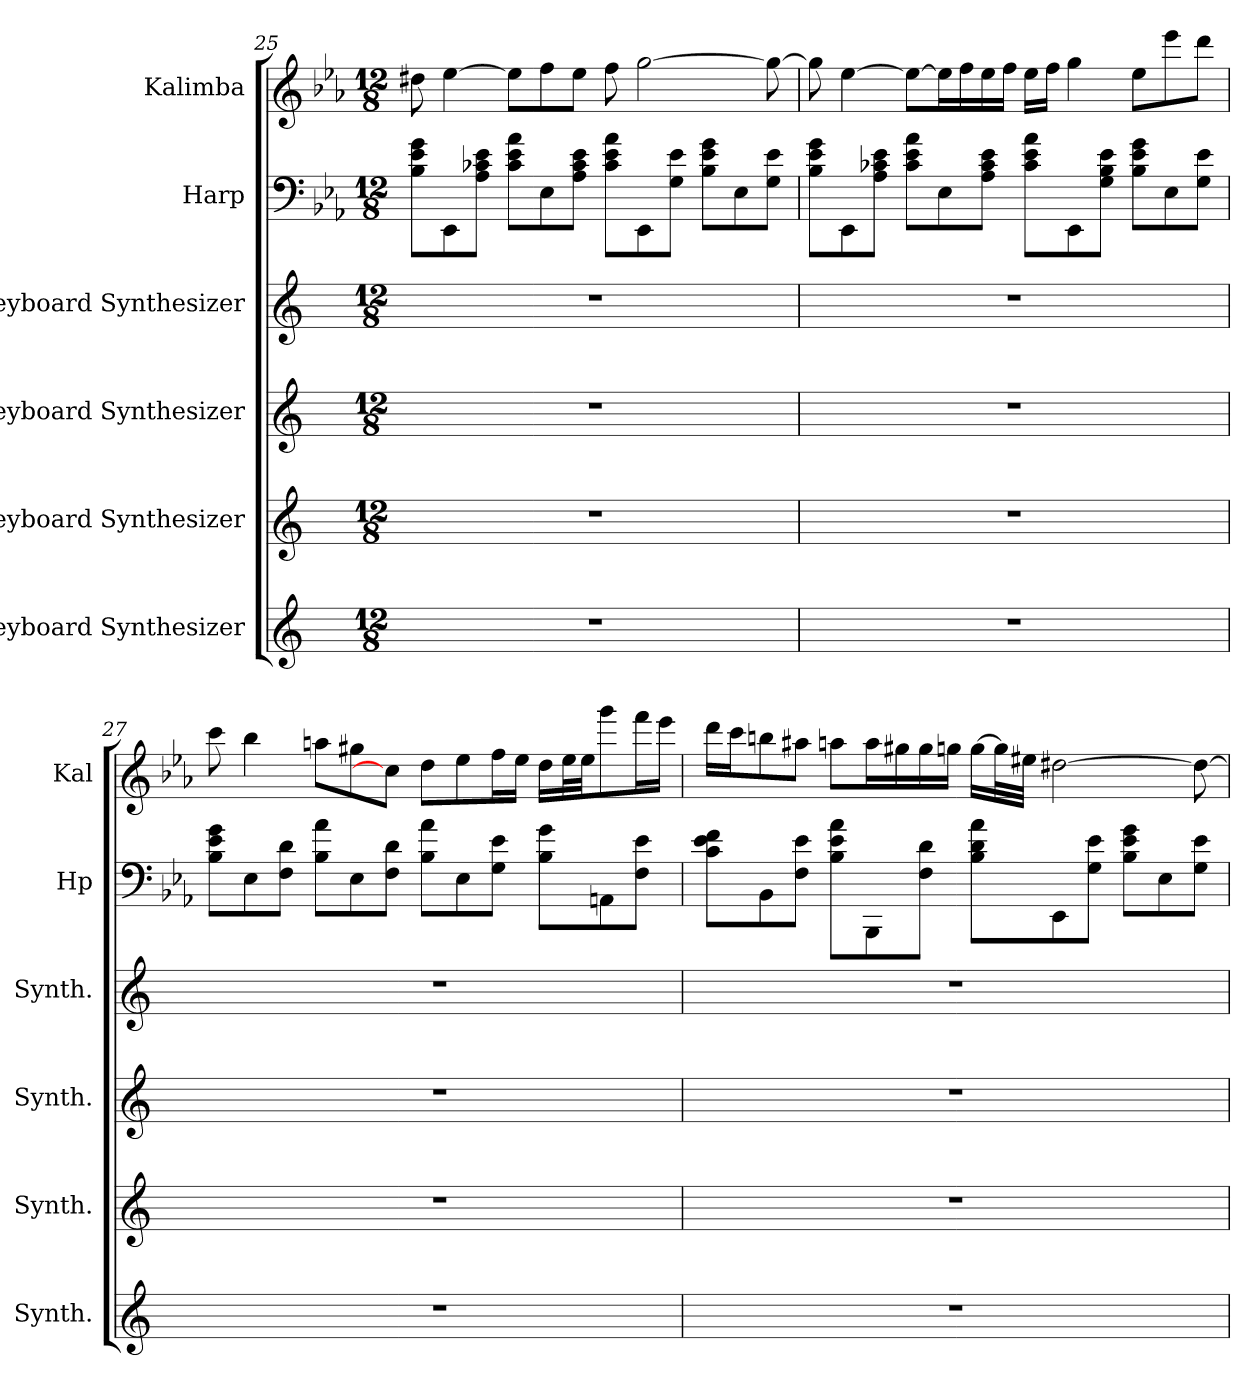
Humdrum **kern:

**kern	**kern	**kern	**kern	**kern	**kern
*part6	*part5	*part4	*part3	*part2	*part1
*staff6	*staff5	*staff4	*staff3	*staff2	*staff1
*I"Keyboard Synthesizer	*I"Keyboard Synthesizer	*I"Keyboard Synthesizer	*I"Keyboard Synthesizer	*I"Harp	*I"Kalimba
*I'Synth.	*I'Synth.	*I'Synth.	*I'Synth.	*I'Hp	*I'Kal
!!LO:LB:g=z
*clefG2	*clefG2	*clefG2	*clefG2	*clefF4	*clefG2
*k[]	*k[]	*k[]	*k[]	*k[b-e-a-]	*k[b-e-a-]
*M12/8	*M12/8	*M12/8	*M12/8	*M12/8	*M12/8
=25	=25	=25	=25	=25	=25
1.r	1.r	1.r	1.r	8B-\ 8e-\ 8g\L	8dd#X\
.	.	.	.	8EE-\	[4ee-\
.	.	.	.	8A-\ 8c-X\ 8e-\J	.
.	.	.	.	8c-\ 8e-\ 8a-\L	8ee-\L]
.	.	.	.	8E-\	8ff\
.	.	.	.	8A-\ 8c-\ 8e-\J	8ee-\J
.	.	.	.	8c-\ 8e-\ 8a-\L	8ff\
.	.	.	.	8EE-\	[2gg\
.	.	.	.	8G\ 8e-\J	.
.	.	.	.	8B-\ 8e-\ 8g\L	.
.	.	.	.	8E-\	.
.	.	.	.	8G\ 8e-\J	8gg\_
=26	=26	=26	=26	=26	=26
1.r	1.r	1.r	1.r	8B-\ 8e-\ 8g\L	8gg\]
.	.	.	.	8EE-\	[4ee-\
.	.	.	.	8A-\ 8c-X\ 8e-\J	.
.	.	.	.	8c-\ 8e-\ 8a-\L	8ee-\L_
.	.	.	.	8E-\	16ee-\L]
.	.	.	.	.	16ff\
.	.	.	.	8A-\ 8c-\ 8e-\J	16ee-\
.	.	.	.	.	16ff\JJ
.	.	.	.	8c-\ 8e-\ 8a-\L	16ee-\LL
.	.	.	.	.	16ff\JJ
.	.	.	.	8EE-\	4gg\
.	.	.	.	8G\ 8B-\ 8e-\J	.
.	.	.	.	8B-\ 8e-\ 8g\L	8ee-\L
.	.	.	.	8E-\	8eee-\
.	.	.	.	8G\ 8e-\J	8ddd\J
!!LO:PB:g=z
=27	=27	=27	=27	=27	=27
1.r	1.r	1.r	1.r	8B-\ 8e-\ 8g\L	8ccc\
.	.	.	.	8E-\	4bb-\
.	.	.	.	8F\ 8d\J	.
.	.	.	.	8B-\ 8a-\L	8aan\L
.	.	.	.	8E-\	8gg#X\
.	.	.	.	8F\ 8d\J	8cc\J]
.	.	.	.	8B-\ 8a-\L	8dd\L
.	.	.	.	8E-\	8ee-\
.	.	.	.	8G\ 8e-\J	16ff\L
.	.	.	.	.	16ee-\JJ
.	.	.	.	8B-\ 8g\L	16dd\LL
.	.	.	.	.	32ee-\L
.	.	.	.	.	32ee-\JJ
.	.	.	.	8AAn\	8ggg\
.	.	.	.	8F\ 8e-\J	16fff\L
.	.	.	.	.	16eee-\JJ
!!LO:LB:g=z
=28	=28	=28	=28	=28	=28
1.r	1.r	1.r	1.r	8c\ 8e-\ 8f\L	16ddd\LL
.	.	.	.	.	16ccc\J
.	.	.	.	8BB-\	8bbn\
.	.	.	.	8F\ 8e-\J	8aa#X\J
.	.	.	.	8B-\ 8e-\ 8a-\L	8aan\L
.	.	.	.	8BBB-\	16aa\L
.	.	.	.	.	16gg#X\
.	.	.	.	8F\ 8d\J	16gg#\
.	.	.	.	.	16ggn\JJ
.	.	.	.	8B-\ 8d\ 8a-\L	[16gg\LL
.	.	.	.	.	32gg\L]
.	.	.	.	.	32ee#X\JJJ
.	.	.	.	8EE-\	[2dd#X\
.	.	.	.	8G\ 8e-\J	.
.	.	.	.	8B-\ 8e-\ 8g\L	.
.	.	.	.	8E-\	.
.	.	.	.	8G\ 8e-\J	8dd#\_
=	=	=	=	=	=
*-	*-	*-	*-	*-	*-
